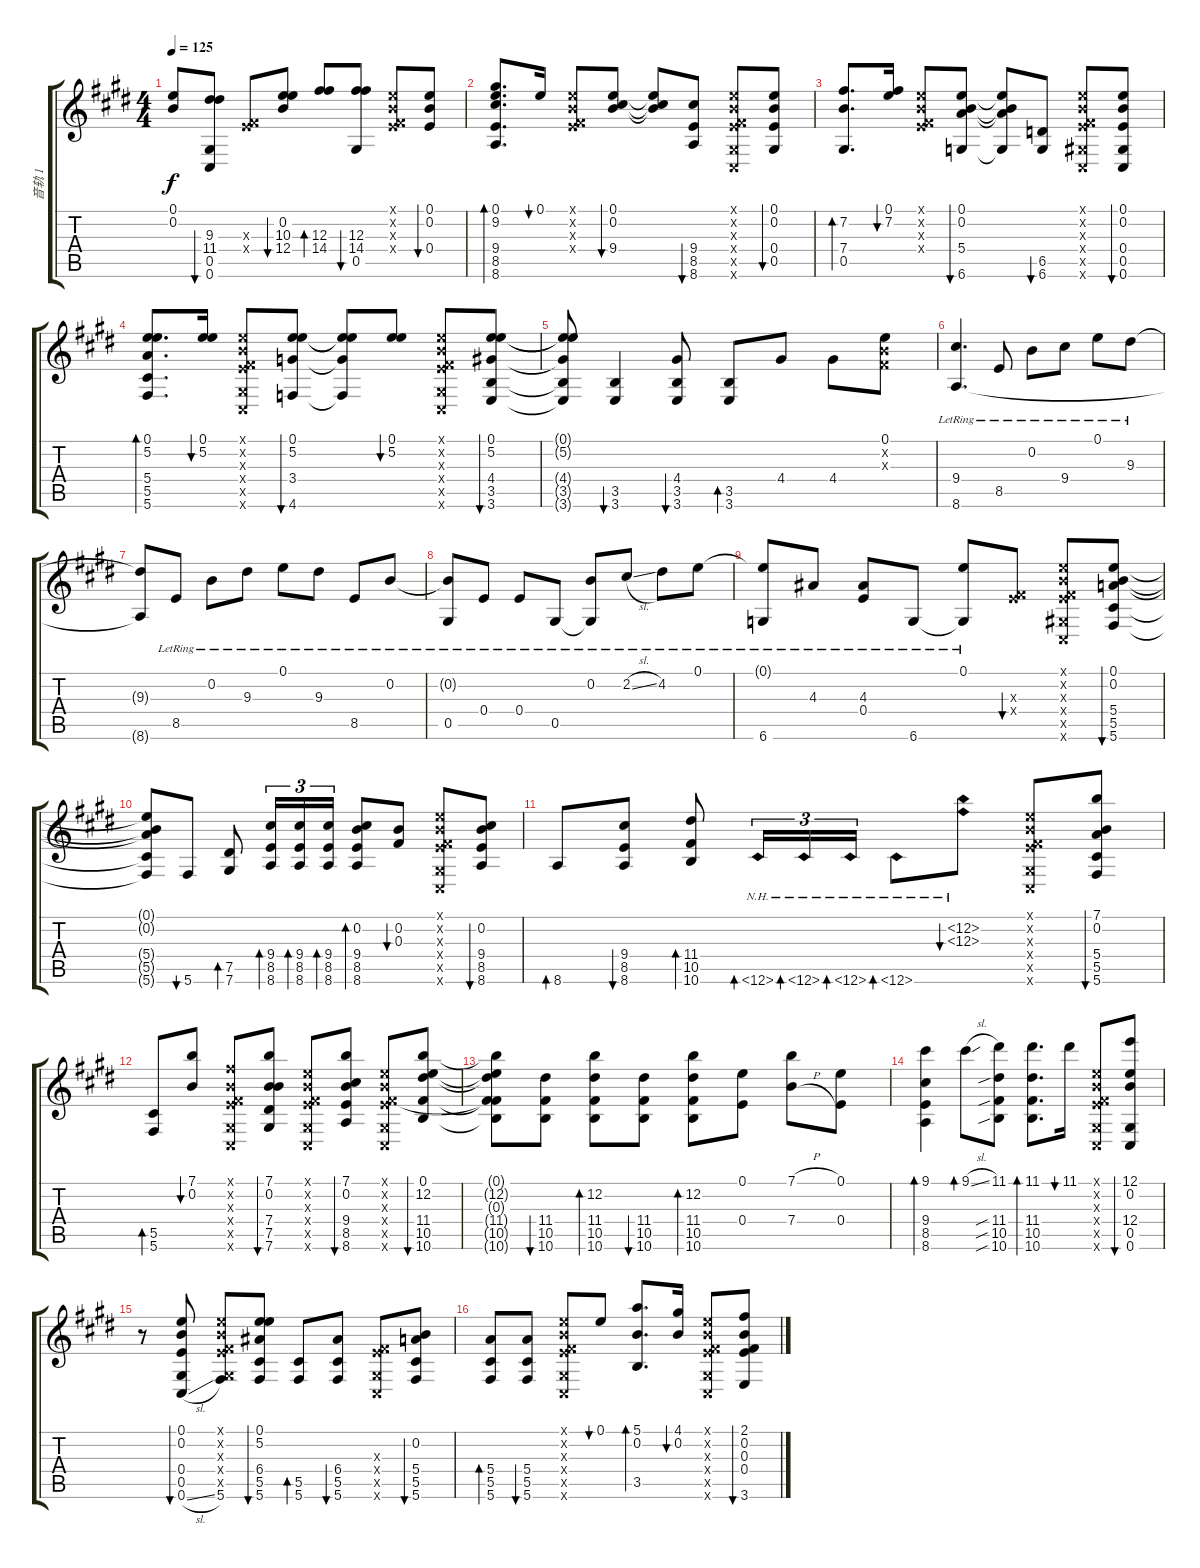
\track ("音轨 1" "音轨 1") {instrument acousticguitarnylon}
\staff {score tabs}
\tuning (E4 B3 Gb3 E3 Ab2 Db2) {hide}
\ts (4 4)
\tempo 125
\clef g2
\ks e
(0.1{t} 0.2{t}).8{dy f} (9.3 11.4 0.5 0.6).8{bu 480} (0.3{x} 0.4{x}).8 (0.2 10.3 12.4).8{bu 480} (12.3 14.4).8{bd 480} (12.3 14.4 0.5).8{bu 480} (0.1{x} 0.2{x} 0.3{x} 0.4{x}).8 (0.1 0.2 0.4).8{bu 480} |
(0.1 9.2 9.4 8.5 8.6).8{d bd 60} 0.1.16{bu 60} (0.1{x} 0.2{x} 0.3{x} 0.4{x}).8 (0.1 0.2 9.4).8{bu 60} (0.1{t} 0.2{t} 9.4{t}).8 (9.4 8.5 8.6).8{bu 60} (0.1{x} 0.2{x} 0.3{x} 0.4{x} 0.5{x} 0.6{x}).8 (0.1 0.2 0.4 0.5).8{bu 60} |
(7.2 7.4 0.5).8{d bd 60} (0.1 7.2).16{bu 60} (0.1{x} 0.2{x} 0.3{x} 0.4{x}).8 (0.1 0.2 5.4 6.6).8{bu 60} (0.1{t} 0.2{t} 5.4{t} 6.6{t}).8 (6.5 6.6).8{bu 60} (0.1{x} 0.2{x} 0.3{x} 0.4{x} 0.5{x} 0.6{x}).8 (0.1 0.2 0.4 0.5 0.6).8{bu 60} |
(0.1 5.2 5.4 5.5 5.6).8{d bd 60} (0.1 5.2).16{bu 60} (0.1{x} 0.2{x} 0.3{x} 0.4{x} 0.5{x} 0.6{x}).8 (0.1 5.2 3.4 4.6).8{bu 60} (0.1{t} 5.2{t} 3.4{t} 4.6{t}).8 (0.1 5.2).8{bu 60} (0.1{x} 0.2{x} 0.3{x} 0.4{x} 0.5{x} 0.6{x}).8 (0.1 5.2 4.4 3.5 3.6).8{bu 60} |
(0.1{t} 5.2{t} 4.4{t} 3.5{t} 3.6{t}).8 (3.5 3.6).4{bu 60} (4.4 3.5 3.6).8{bu 60} (3.5 3.6).8{bd 60} 4.4.8 4.4.8 (0.1 0.2{x} 0.3{x}).8 |
(9.4{lr} 8.6{lr}).4{d} 8.5{lr}.8 0.2{lr}.8 9.4{lr}.8 0.1{lr}.8 9.3{lr}.8 |
(9.3{t} 8.6{t}).8 8.5{lr}.8 0.2{lr}.8 9.3{lr}.8 0.1{lr}.8 9.3{lr}.8 8.5{lr}.8 0.2{lr}.8 |
(0.2{t} 0.5{lr}).8 0.4{lr}.8 0.4{lr}.8 0.5{lr}.8 (0.2{lr} 0.5{t}).8 2.2{sl lr}.8 4.2{lr}.8 0.1{lr}.8 |
(0.1{t} 6.6{lr}).8 4.3{lr}.8 (4.3{lr} 0.4{lr}).8 6.6{lr}.8 (0.1{lr} 6.6{t}).8 (0.3{x} 0.4{x}).8{bu 60} (0.1{x} 0.2{x} 0.3{x} 0.4{x} 0.5{x} 0.6{x}).8 (0.1 0.2 5.4 5.5 5.6).8{bu 60} |
(0.1{t} 0.2{t} 5.4{t} 5.5{t} 5.6{t}).8 5.6.8{bu 60} (7.5 7.6).8{bd 60} (9.4 8.5 8.6).16{tu (3 2) bd 60} (9.4 8.5 8.6).16{tu (3 2) bd 60} (9.4 8.5 8.6).16{tu (3 2) bd 60} (0.2 9.4 8.5 8.6).8{bd 60} (0.2 0.3).8{bu 60} (0.1{x} 0.2{x} 0.3{x} 0.4{x} 0.5{x} 0.6{x}).8 (0.2 9.4 8.5 8.6).8{bu 60} |
8.6.8{bd 60} (9.4 8.5 8.6).8{bu 60} (11.4 10.5 10.6).8{bd 60} 12.6{nh}.16{tu (3 2) bd 60} 12.6{nh}.16{tu (3 2) bd 60} 12.6{nh}.16{tu (3 2) bd 60} 12.6{nh}.8{bd 60} (12.2{nh} 12.3{nh}).8{bu 60} (0.1{x} 0.2{x} 0.3{x} 0.4{x} 0.5{x} 0.6{x}).8 (7.1 0.2 5.4 5.5 5.6).8{bu 60} |
(5.5 5.6).8{bd 60} (7.1 0.2).8{bu 60} (2.1{x} 0.2{x} 0.3{x} 0.4{x} 0.5{x} 0.6{x}).8 (7.1 0.2 7.4 7.5 7.6).8{bu 60} (0.1{x} 0.2{x} 0.3{x} 0.4{x} 0.5{x} 0.6{x}).8 (7.1 0.2 9.4 8.5 8.6).8{bu 60} (0.1{x} 0.2{x} 0.3{x} 0.4{x} 0.5{x} 0.6{x}).8 (0.1 12.2 11.4 10.5 10.6).8{bu 60} |
(0.1{t} 12.2{t} 0.3{t} 11.4{t} 10.5{t} 10.6{t}).8 (11.4 10.5 10.6).8{bu 60} (12.2 11.4 10.5 10.6).8{bd 60} (11.4 10.5 10.6).8{bu 60} (12.2 11.4 10.5 10.6).8{bd 60} (0.1 0.4).8 (7.1{h} 7.4{h}).8 (0.1 0.4).8 |
(9.1 9.4 8.5 8.6).4{bd 60} 9.1{sl}.8{bd 60} (11.1 11.4{sib} 10.5{sib} 10.6{sib}).8 (11.1 11.4 10.5 10.6).8{d bd 60} 11.1.16{bu 60} (0.1{x} 0.2{x} 0.3{x} 0.4{x} 0.5{x} 0.6{x}).8 (12.1 0.2 12.4 0.5 0.6).8{bu 60} |
r.8 (0.1 0.2 0.4 0.5 0.6{sl}).8{bu 60} (0.1{x} 0.2{x} 0.3{x} 0.4{x} 0.5{x} 5.6).8 (0.1 5.2 6.4 5.5 5.6).8{bu 60} (5.5 5.6).8{bd 60} (6.4 5.5 5.6).8{bu 60} (0.3{x} 0.4{x} 0.5{x} 0.6{x}).8 (0.2 5.4 5.5 5.6).8{bu 60} |
(5.4 5.5 5.6).8{bd 60} (5.4 5.5 5.6).8{bu 60} (0.1{x} 0.2{x} 0.3{x} 0.4{x} 0.5{x} 0.6{x}).8 0.1.8{bu 60} (5.1 0.2 3.5).8{d bd 60} (4.1 0.2).16{bu 60} (0.1{x} 0.2{x} 0.3{x} 0.4{x} 0.5{x} 0.6{x}).8 (2.1 0.2 0.3 0.4 3.6).8{bu 60}
